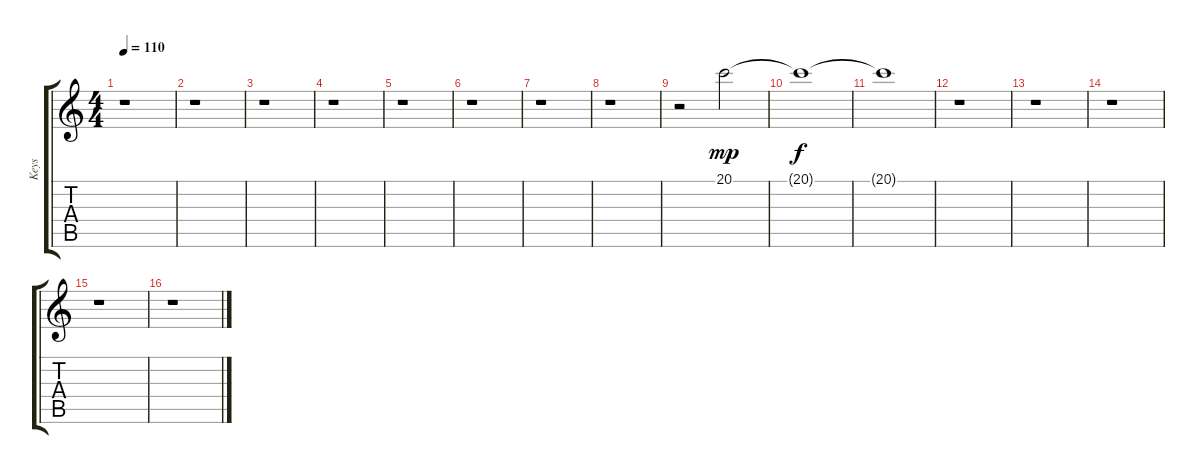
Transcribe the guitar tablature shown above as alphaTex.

\track ("Keys" "Keys") {instrument lead2sawtooth}
\staff {score tabs}
\tuning (E4 B3 G3 D3 A2 E2) {hide}
\ts (4 4)
\tempo 110
\clef g2
\ks c
r.1{dy mp instrument lead2sawtooth} |
r.1 |
r.1 |
r.1 |
r.1 |
r.1 |
r.1 |
r.1 |
r.2 20.1.2 |
20.1{t}.1{dy f} |
20.1{t}.1 |
r.1 |
r.1 |
r.1 |
r.1 |
r.1
